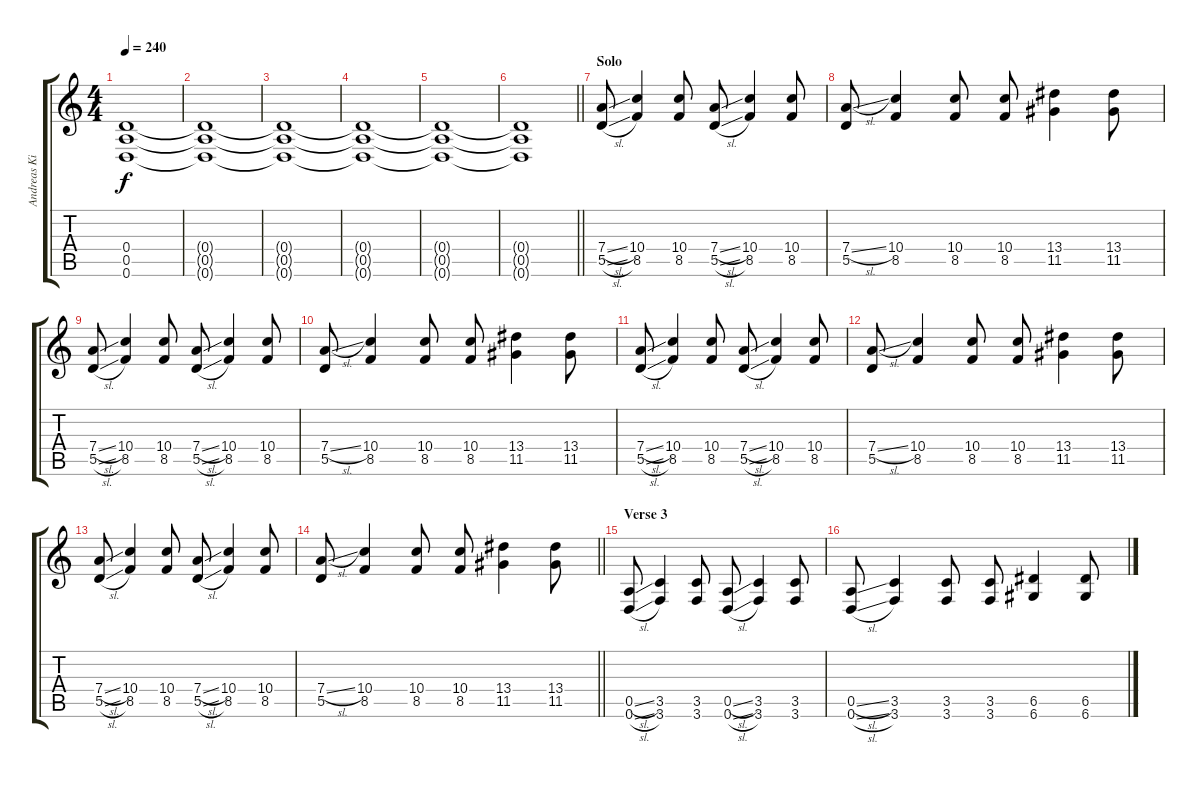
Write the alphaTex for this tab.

\track ("Andreas Kisser (rhythm)" "Andreas Ki") {instrument distortionguitar}
\staff {score tabs}
\tuning (E4 B3 G3 D3 A2 D2) {hide}
\ts (4 4)
\tempo 240
\clef g2
\ks c
(0.4{t} 0.5{t} 0.6{t}).1{dy f} |
(0.4{t} 0.5{t} 0.6{t}).1 |
(0.4{t} 0.5{t} 0.6{t}).1 |
(0.4{t} 0.5{t} 0.6{t}).1 |
(0.4{t} 0.5{t} 0.6{t}).1 |
\barLineRight lightlight
(0.4{t} 0.5{t} 0.6{t}).1 |
\section ("" "Solo")
(7.4{sl} 5.5{sl}).8 (10.4 8.5).4 (10.4 8.5).8 (7.4{sl} 5.5{sl}).8 (10.4 8.5).4 (10.4 8.5).8 |
(7.4{sl} 5.5).8 (10.4 8.5).4 (10.4 8.5).8 (10.4 8.5).8 (13.4 11.5).4 (13.4 11.5).8 |
(7.4{sl} 5.5{sl}).8 (10.4 8.5).4 (10.4 8.5).8 (7.4{sl} 5.5{sl}).8 (10.4 8.5).4 (10.4 8.5).8 |
(7.4{sl} 5.5).8 (10.4 8.5).4 (10.4 8.5).8 (10.4 8.5).8 (13.4 11.5).4 (13.4 11.5).8 |
(7.4{sl} 5.5{sl}).8 (10.4 8.5).4 (10.4 8.5).8 (7.4{sl} 5.5{sl}).8 (10.4 8.5).4 (10.4 8.5).8 |
(7.4{sl} 5.5).8 (10.4 8.5).4 (10.4 8.5).8 (10.4 8.5).8 (13.4 11.5).4 (13.4 11.5).8 |
(7.4{sl} 5.5{sl}).8 (10.4 8.5).4 (10.4 8.5).8 (7.4{sl} 5.5{sl}).8 (10.4 8.5).4 (10.4 8.5).8 |
\barLineRight lightlight
(7.4{sl} 5.5).8 (10.4 8.5).4 (10.4 8.5).8 (10.4 8.5).8 (13.4 11.5).4 (13.4 11.5).8 |
\section ("" "Verse 3")
(0.5{sl} 0.6{sl}).8 (3.5 3.6).4 (3.5 3.6).8 (0.5{sl} 0.6{sl}).8 (3.5 3.6).4 (3.5 3.6).8 |
(0.5{sl} 0.6{sl}).8 (3.5 3.6).4 (3.5 3.6).8 (3.5 3.6).8 (6.5 6.6).4 (6.5 6.6).8
